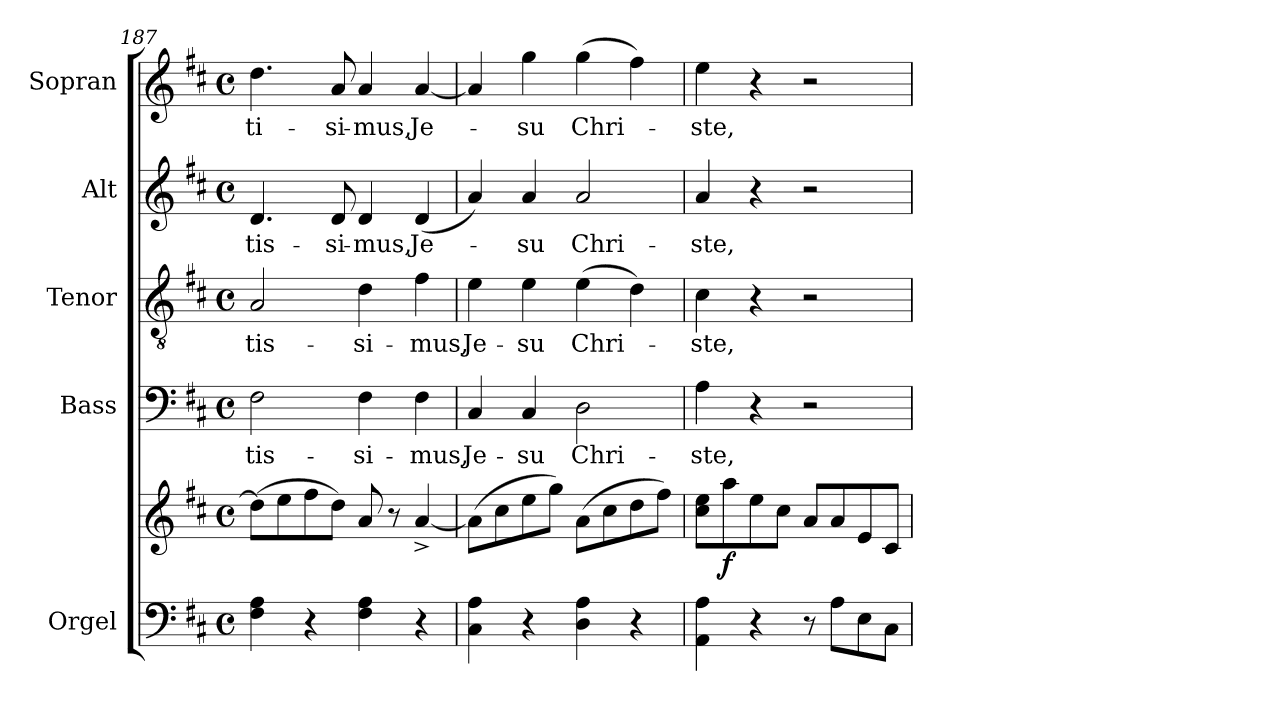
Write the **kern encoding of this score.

**kern	**kern	**dynam	**kern	**text	**kern	**text	**kern	**text	**kern	**text
*part5	*part5	*part5	*part4	*part4	*part3	*part3	*part2	*part2	*part1	*part1
*staff6	*staff5	*staff5/6	*staff4	*staff4	*staff3	*staff3	*staff2	*staff2	*staff1	*staff1
*I"Orgel	*	*	*I"Bass	*	*I"Tenor	*	*I"Alt	*	*I"Sopran	*
*I'Org.	*	*	*I'B.	*	*I'T.	*	*I'A.	*	*I'S.	*
*clefF4	*clefG2	*	*clefF4	*	*clefGv2	*	*clefG2	*	*clefG2	*
*k[f#c#]	*k[f#c#]	*	*k[f#c#]	*	*k[f#c#]	*	*k[f#c#]	*	*k[f#c#]	*
*D:	*D:	*	*D:	*	*D:	*	*D:	*	*D:	*
*M4/4	*M4/4	*	*M4/4	*	*M4/4	*	*M4/4	*	*M4/4	*
*met(c)	*met(c)	*	*met(c)	*	*met(c)	*	*met(c)	*	*met(c)	*
=187	=187	=187	=187	=187	=187	=187	=187	=187	=187	=187
!	!	!	!	!LO:LY:b	!	!LO:LY:b	!	!LO:LY:b	!	!LO:LY:b
4F#\ 4A\	(>8dd\L]	.	2F#\	-tis-	2A/	-tis-	4.d/	-tis-	4.dd\	-ti-
.	8ee\	.	.	.	.	.	.	.	.	.
4r	8ff#\	.	.	.	.	.	.	.	.	.
!	!	!	!	!	!	!	!	!LO:LY:b	!	!LO:LY:b
.	8dd\J)	.	.	.	.	.	8d/	-si-	8a/	-si-
!	!	!	!	!LO:LY:b	!	!LO:LY:b	!	!LO:LY:b	!	!LO:LY:b
4F#\ 4A\	8a/	.	4F#\	-si-	4d\	-si-	4d/	-mus,	4a/	-mus,
.	8r	.	.	.	.	.	.	.	.	.
!	!	!	!	!LO:LY:b	!	!LO:LY:b	!	!LO:LY:b	!	!LO:LY:b
4r	[4a^</	.	4F#\	-mus,	4f#\	-mus,	(<4d/	Je-	[4a/	Je-
=188	=188	=188	=188	=188	=188	=188	=188	=188	=188	=188
!	!	!	!	!LO:LY:b	!	!LO:LY:b	!	!	!	!
4C#\ 4A\	(>8a\L]	.	4C#/	Je-	4e\	Je-	4a/)	.	4a/]	.
.	8cc#\	.	.	.	.	.	.	.	.	.
!	!	!	!	!LO:LY:b	!	!LO:LY:b	!	!LO:LY:b	!	!LO:LY:b
4r	8ee\	.	4C#/	-su	4e\	-su	4a/	-su	4gg\	-su
.	8gg\J)	.	.	.	.	.	.	.	.	.
!	!	!	!	!LO:LY:b	!	!LO:LY:b	!	!LO:LY:b	!	!LO:LY:b
4D\ 4A\	(>8a\L	.	2D\	Chri-	(>4e\	Chri-	2a/	Chri-	(>4gg\	Chri-
.	8cc#\	.	.	.	.	.	.	.	.	.
4r	8dd\	.	.	.	4d\)	.	.	.	4ff#\)	.
.	8ff#\J)	.	.	.	.	.	.	.	.	.
=189	=189	=189	=189	=189	=189	=189	=189	=189	=189	=189
!	!	!	!	!LO:LY:b	!	!LO:LY:b	!	!LO:LY:b	!	!LO:LY:b
4AA\ 4A\	8cc#\ 8ee\L	.	4A\	-ste,	4c#\	-ste,	4a/	-ste,	4ee\	-ste,
!	!	!LO:DY:b	!	!	!	!	!	!	!	!
.	8aa\	f	.	.	.	.	.	.	.	.
4r	8ee\	.	4r	.	4r	.	4r	.	4r	.
.	8cc#\J	.	.	.	.	.	.	.	.	.
8r	8a/L	.	2r	.	2r	.	2r	.	2r	.
8A\L	8a/	.	.	.	.	.	.	.	.	.
8E\	8e/	.	.	.	.	.	.	.	.	.
8C#\J	8c#/J	.	.	.	.	.	.	.	.	.
=	=	=	=	=	=	=	=	=	=	=
*-	*-	*-	*-	*-	*-	*-	*-	*-	*-	*-
